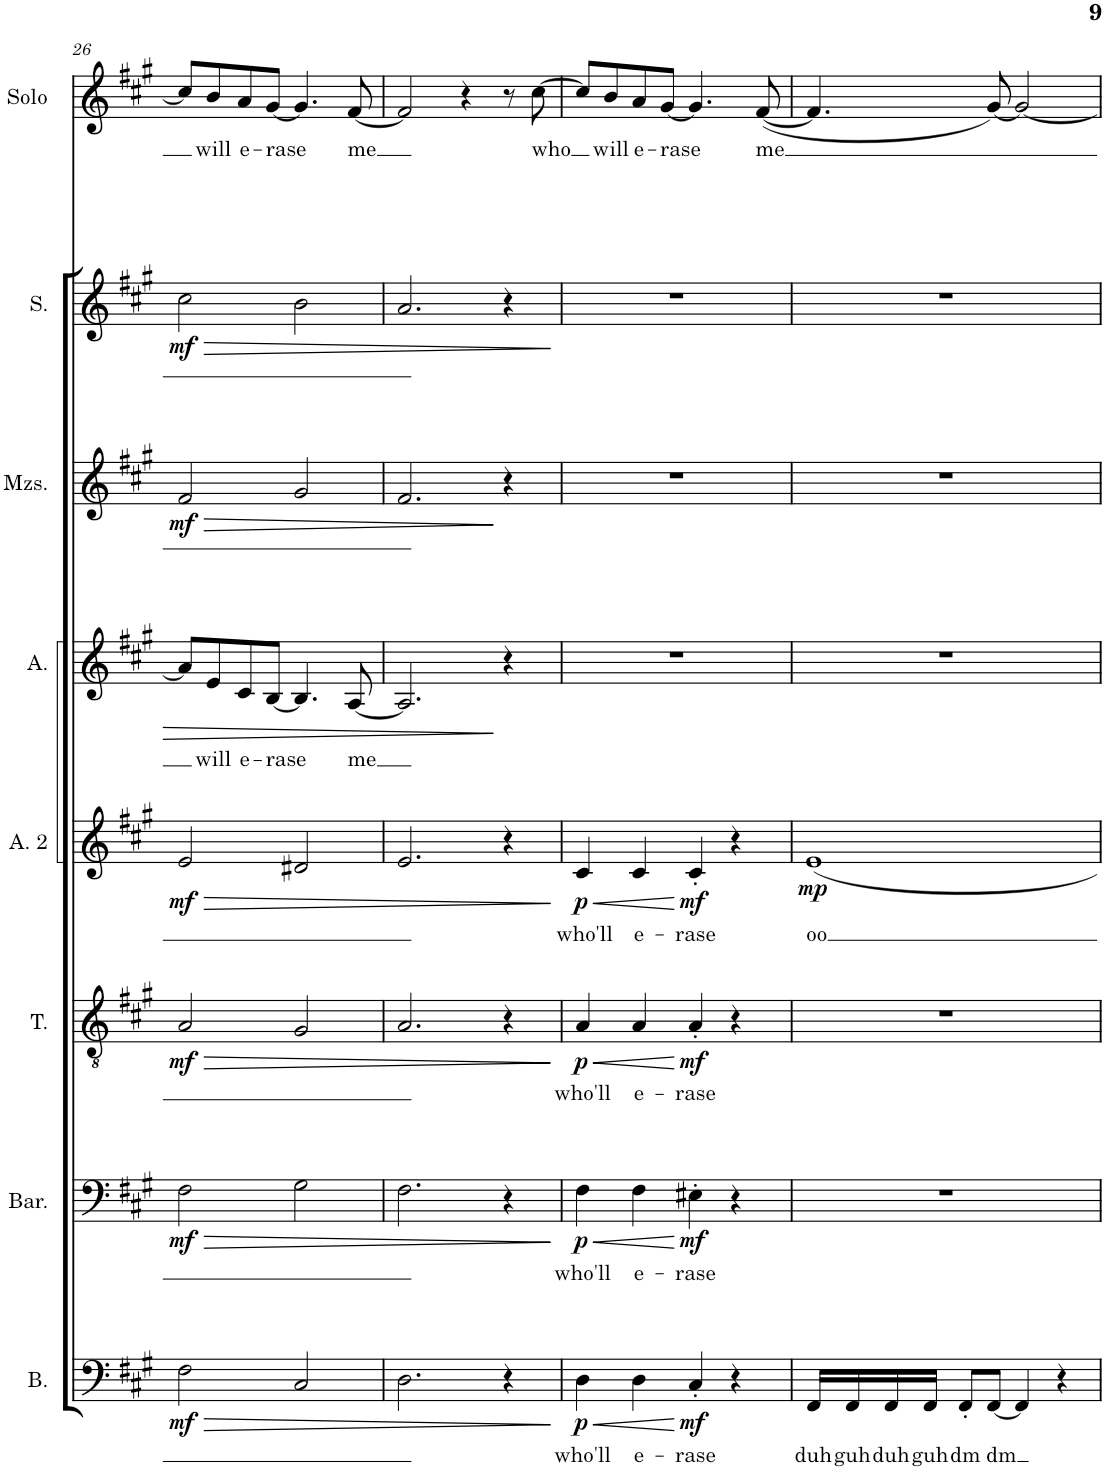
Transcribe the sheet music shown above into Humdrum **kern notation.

**kern	**text	**dynam	**kern	**text	**dynam	**kern	**text	**dynam	**kern	**text	**dynam	**kern	**text	**kern	**dynam	**kern	**dynam	**kern	**text
*part8	*part8	*part8	*part7	*part7	*part7	*part6	*part6	*part6	*part5	*part5	*part5	*part4	*part4	*part3	*part3	*part2	*part2	*part1	*part1
*staff8	*staff8	*staff8	*staff7	*staff7	*staff7	*staff6	*staff6	*staff6	*staff5	*staff5	*staff5	*staff4	*staff4	*staff3	*staff3	*staff2	*staff2	*staff1	*staff1
*I"Bass	*	*	*I"Baritone	*	*	*I"Tenor	*	*	*I"Alto 2	*	*	*I"Alto	*	*I"Mezzo-soprano	*	*I"Soprano	*	*I"Solo	*
*I'B.	*	*	*I'Bar.	*	*	*I'T.	*	*	*I'A. 2	*	*	*I'A.	*	*I'Mzs.	*	*I'S.	*	*I'Solo	*
!!LO:PB:g=z
*clefF4	*	*	*clefF4	*	*	*clefGv2	*	*	*clefG2	*	*	*clefG2	*	*clefG2	*	*clefG2	*	*clefG2	*
*k[f#c#g#]	*	*	*k[f#c#g#]	*	*	*k[f#c#g#]	*	*	*k[f#c#g#]	*	*	*k[f#c#g#]	*	*k[f#c#g#]	*	*k[f#c#g#]	*	*k[f#c#g#]	*
*M4/4	*	*	*M4/4	*	*	*M4/4	*	*	*M4/4	*	*	*M4/4	*	*M4/4	*	*M4/4	*	*M4/4	*
=26	=26	=26	=26	=26	=26	=26	=26	=26	=26	=26	=26	=26	=26	=26	=26	=26	=26	=26	=26
!	!	!LO:HP:b	!	!	!LO:HP:b	!	!	!LO:HP:b	!	!	!LO:HP:b	!	!	!	!LO:HP:b	!	!LO:HP:b	!	!
!	!	!LO:DY:n=1:b	!	!	!LO:DY:n=1:b	!	!	!LO:DY:n=1:b	!	!	!LO:DY:n=1:b	!	!	!	!LO:DY:n=1:b	!	!LO:DY:n=1:b	!	!
2F#\	.	> mf	2F#\	.	> mf	2A/	.	> mf	2e/	.	> mf	8a/L]	.	2f#/	> mf	2cc#\	> mf	8cc#/L]	.
!	!	!	!	!	!	!	!	!	!	!	!	!	!LO:LY:b	!	!	!	!	!	!LO:LY:b
.	.	.	.	.	.	.	.	.	.	.	.	8e/	will	.	.	.	.	8b/	will
!	!	!	!	!	!	!	!	!	!	!	!	!	!LO:LY:b	!	!	!	!	!	!LO:LY:b
.	.	.	.	.	.	.	.	.	.	.	.	8c#/	e-	.	.	.	.	8a/	e-
!	!	!	!	!	!	!	!	!	!	!	!	!	!LO:LY:b	!	!	!	!	!	!LO:LY:b
.	.	.	.	.	.	.	.	.	.	.	.	[8B/J	-rase	.	.	.	.	[8g#/J	rase
2C#/	.	.	2G#\	.	.	2G#/	.	.	2d#X/	.	.	4.B/]	.	2g#/	.	2b\	.	4.g#/]	.
!	!	!	!	!	!	!	!	!	!	!	!	!	!LO:LY:b	!	!	!	!	!	!LO:LY:b
.	.	.	.	.	.	.	.	.	.	.	.	[8A/	me	.	.	.	.	[8f#/	me
=27	=27	=27	=27	=27	=27	=27	=27	=27	=27	=27	=27	=27	=27	=27	=27	=27	=27	=27	=27
2.D\	.	.	2.F#\	.	.	2.A/	.	.	2.e/	.	.	2.A/]	.	2.f#/	.	2.a/	.	2f#/]	.
.	.	.	.	.	.	.	.	.	.	.	.	.	.	.	.	.	.	4r	.
4r	.	.	4r	.	.	4r	.	.	4r	.	.	4r	.	4r	]	4r	.	8r	.
!	!	!	!	!	!	!	!	!	!	!	!	!	!	!	!	!	!	!	!LO:LY:b
.	.	.	.	.	.	.	.	.	.	.	.	.	.	.	.	.	.	[8cc#\	who
.	.	]	.	.	]	.	.	]	.	.	]	.	.	.	.	.	]	.	.
=28	=28	=28	=28	=28	=28	=28	=28	=28	=28	=28	=28	=28	=28	=28	=28	=28	=28	=28	=28
!	!LO:LY:b	!LO:HP:b	!	!LO:LY:b	!LO:HP:b	!	!LO:LY:b	!LO:HP:b	!	!LO:LY:b	!LO:HP:b	!	!	!	!	!	!	!	!
!	!	!LO:DY:n=1:b	!	!	!LO:DY:n=1:b	!	!	!LO:DY:n=1:b	!	!	!LO:DY:n=1:b	!	!	!	!	!	!	!	!
4D\	who'll	< p	4F#\	who'll	< p	4A/	who'll	< p	4c#/	who'll	< p	1r	.	1r	.	1r	.	8cc#/L]	.
!	!	!	!	!	!	!	!	!	!	!	!	!	!	!	!	!	!	!	!LO:LY:b
.	.	.	.	.	.	.	.	.	.	.	.	.	.	.	.	.	.	8b/	will
!	!LO:LY:b	!	!	!LO:LY:b	!	!	!LO:LY:b	!	!	!LO:LY:b	!	!	!	!	!	!	!	!	!LO:LY:b
4D\	e-	.	4F#\	e-	.	4A/	e-	.	4c#/	e-	.	.	.	.	.	.	.	8a/	e-
!	!	!	!	!	!	!	!	!	!	!	!	!	!	!	!	!	!	!	!LO:LY:b
.	.	.	.	.	.	.	.	.	.	.	.	.	.	.	.	.	.	[8g#/J	-rase
!	!LO:LY:b	!LO:DY:n=2:b	!	!LO:LY:b	!LO:DY:n=2:b	!	!LO:LY:b	!LO:DY:n=2:b	!	!LO:LY:b	!LO:DY:n=2:b	!	!	!	!	!	!	!	!
4C#'/	-rase	[ mf	4E#X'\	-rase	[ mf	4A'/	-rase	[ mf	4c#'/	-rase	[ mf	.	.	.	.	.	.	4.g#/]	.
4r	.	.	4r	.	.	4r	.	.	4r	.	.	.	.	.	.	.	.	.	.
!	!	!	!	!	!	!	!	!	!	!	!	!	!	!	!	!	!	!	!LO:LY:b
.	.	.	.	.	.	.	.	.	.	.	.	.	.	.	.	.	.	([8f#/	me
=29	=29	=29	=29	=29	=29	=29	=29	=29	=29	=29	=29	=29	=29	=29	=29	=29	=29	=29	=29
!	!LO:LY:b	!	!	!	!	!	!	!	!	!LO:LY:b	!LO:DY:b	!	!	!	!	!	!	!	!
16FF#/LL	duh	.	1r	.	.	1r	.	.	1e	oo	mp	1r	.	1r	.	1r	.	4.f#/]	.
!	!LO:LY:b	!	!	!	!	!	!	!	!	!	!	!	!	!	!	!	!	!	!
16FF#/	guh	.	.	.	.	.	.	.	.	.	.	.	.	.	.	.	.	.	.
!	!LO:LY:b	!	!	!	!	!	!	!	!	!	!	!	!	!	!	!	!	!	!
16FF#/	duh	.	.	.	.	.	.	.	.	.	.	.	.	.	.	.	.	.	.
!	!LO:LY:b	!	!	!	!	!	!	!	!	!	!	!	!	!	!	!	!	!	!
16FF#/JJ	guh	.	.	.	.	.	.	.	.	.	.	.	.	.	.	.	.	.	.
!	!LO:LY:b	!	!	!	!	!	!	!	!	!	!	!	!	!	!	!	!	!	!
8FF#'/L	dm	.	.	.	.	.	.	.	.	.	.	.	.	.	.	.	.	.	.
!	!LO:LY:b	!	!	!	!	!	!	!	!	!	!	!	!	!	!	!	!	!	!
[8FF#/J	dm	.	.	.	.	.	.	.	.	.	.	.	.	.	.	.	.	[8g#/)	.
4FF#/]	.	.	.	.	.	.	.	.	.	.	.	.	.	.	.	.	.	2g#/_	.
4r	.	.	.	.	.	.	.	.	.	.	.	.	.	.	.	.	.	.	.
=	=	=	=	=	=	=	=	=	=	=	=	=	=	=	=	=	=	=	=
*-	*-	*-	*-	*-	*-	*-	*-	*-	*-	*-	*-	*-	*-	*-	*-	*-	*-	*-	*-
